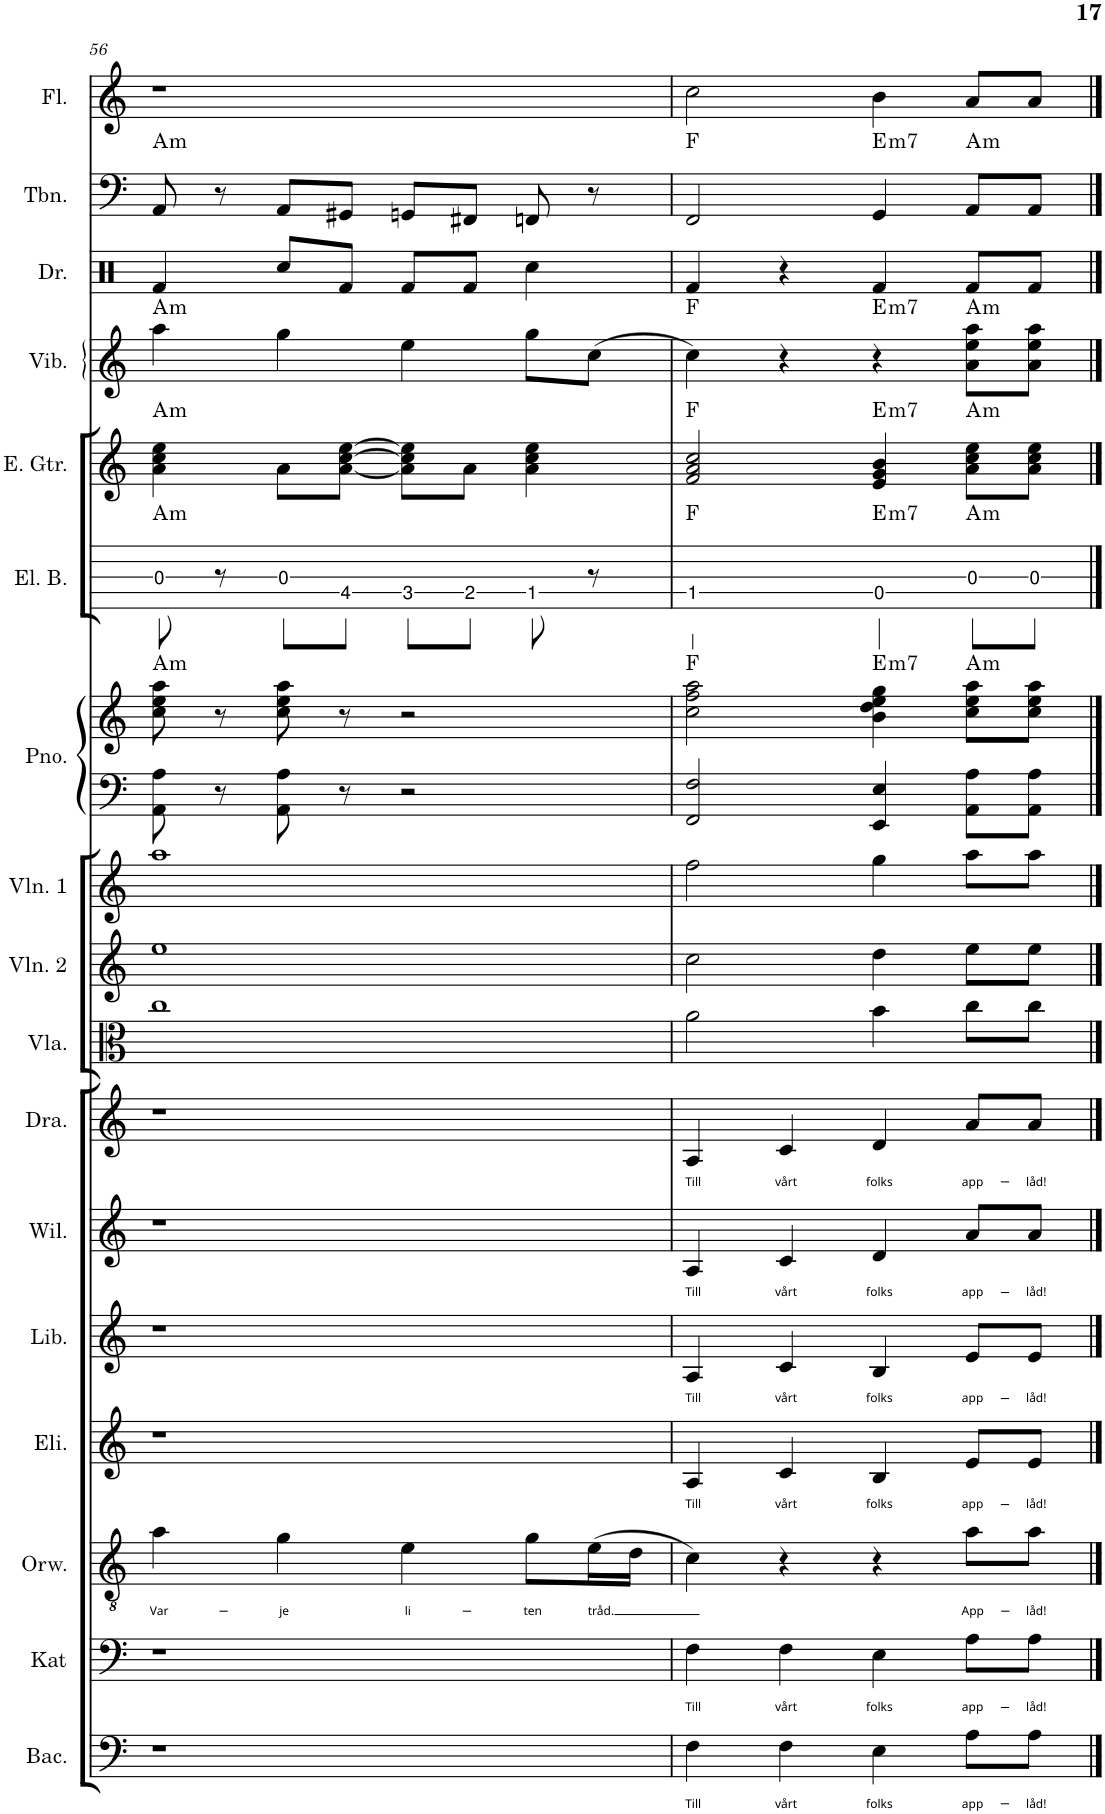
**kern	**text	**kern	**text	**kern	**text	**kern	**text	**kern	**text	**kern	**text	**kern	**text	**kern	**kern	**kern	**kern	**kern	**harte	**kern	**kern	**kern	**harte	**kern	**kern	**harte	**kern
*part17	*part17	*part16	*part16	*part15	*part15	*part14	*part14	*part13	*part13	*part12	*part12	*part11	*part11	*part10	*part9	*part8	*part7	*part7	*part7	*part6	*part5	*part4	*part4	*part3	*part2	*part2	*part1
*staff18	*staff18	*staff17	*staff17	*staff16	*staff16	*staff15	*staff15	*staff14	*staff14	*staff13	*staff13	*staff12	*staff12	*staff11	*staff10	*staff9	*staff8	*staff7	*	*staff6	*staff5	*staff4	*	*staff3	*staff2	*	*staff1
*I"Bacon	*	*I"Kat	*	*I"Orwen	*	*I"Elisabet	*	*I"Libby	*	*I"Wilma Shakespeare	*	*I"Drake	*	*I"Viola	*I"Violin 2	*I"Violin 1	*I"Piano	*	*	*I"5-str. Electric Bass	*I"Electric Guitar	*I"Vibraphone	*	*I"Drum Set	*I"Trombone	*	*I"Flute
*I'Bac.	*	*I'Kat	*	*I'Orw.	*	*I'Eli.	*	*I'Lib.	*	*I'Wil.	*	*I'Dra.	*	*I'Vla.	*I'Vln. 2	*I'Vln. 1	*I'Pno.	*	*	*I'El. B.	*I'E. Gtr.	*I'Vib.	*	*I'Dr.	*I'Tbn.	*	*I'Fl.
!!LO:PB:g=z
*clefF4	*	*clefF4	*	*clefGv2	*	*clefG2	*	*clefG2	*	*clefG2	*	*clefG2	*	*clefC3	*clefG2	*clefG2	*clefF4	*clefG2	*	*	*clefG2	*clefG2	*	*clefX	*clefF4	*	*clefG2
*	*	*	*	*Trd7c12	*	*	*	*	*	*	*	*	*	*	*	*	*	*	*	*Trd7c12	*Trd7c12	*	*	*	*	*	*Trd-7c-12
*k[]	*	*k[]	*	*k[]	*	*k[]	*	*k[]	*	*k[]	*	*k[]	*	*k[]	*k[]	*k[]	*k[]	*k[]	*	*k[]	*k[]	*k[]	*	*k[]	*k[]	*	*k[]
*M4/4	*	*M4/4	*	*M4/4	*	*M4/4	*	*M4/4	*	*M4/4	*	*M4/4	*	*M4/4	*M4/4	*M4/4	*M4/4	*M4/4	*	*M4/4	*M4/4	*M4/4	*	*M4/4	*M4/4	*	*M4/4
=56	=56	=56	=56	=56	=56	=56	=56	=56	=56	=56	=56	=56	=56	=56	=56	=56	=56	=56	=56	=56	=56	=56	=56	=56	=56	=56	=56
!	!	!	!	!	!LO:LY:b	!	!	!	!	!	!	!	!	!	!	!	!	!	!LO:H:kt=m	!	!	!	!LO:H:kt=m	!	!	!LO:H:kt=m	!
1r	.	1r	.	4a\	Var-	1r	.	1r	.	1r	.	1r	.	1cc	1ee	1aa	8AA\ 8A\	8cc\ 8ee\ 8aa\	A:min	8AA\	4a\ 4cc\ 4ee\	4aa\	A:min	4Rf/	8AA/	A:min	1r
.	.	.	.	.	.	.	.	.	.	.	.	.	.	.	.	.	8r	8r	.	8r	.	.	.	.	8r	.	.
!	!	!	!	!	!LO:LY:b	!	!	!	!	!	!	!	!	!	!	!	!	!	!	!	!	!	!	!	!	!	!
.	.	.	.	4g\	-je	.	.	.	.	.	.	.	.	.	.	.	8AA\ 8A\	8cc\ 8ee\ 8aa\	.	8AA\L	8a\L	4gg\	.	8Rcc/L	8AA/L	.	.
.	.	.	.	.	.	.	.	.	.	.	.	.	.	.	.	.	8r	8r	.	8GG#\J	[8a\ [8cc\ [8ee\J	.	.	8Rf/J	8GG#X/J	.	.
!	!	!	!	!	!LO:LY:b	!	!	!	!	!	!	!	!	!	!	!	!	!	!	!	!	!	!	!	!	!	!
.	.	.	.	4e\	li-	.	.	.	.	.	.	.	.	.	.	.	2r	2r	.	8GG\L	8a\] 8cc\] 8ee\]L	4ee\	.	8Rf/L	8GGn/L	.	.
.	.	.	.	.	.	.	.	.	.	.	.	.	.	.	.	.	.	.	.	8FF#\J	8a\J	.	.	8Rf/J	8FF#X/J	.	.
!	!	!	!	!	!LO:LY:b	!	!	!	!	!	!	!	!	!	!	!	!	!	!	!	!	!	!	!	!	!	!
.	.	.	.	8g\L	-ten	.	.	.	.	.	.	.	.	.	.	.	.	.	.	8FF\	4a\ 4cc\ 4ee\	8gg\L	.	4Rcc\	8FFn/	.	.
!	!	!	!	!	!LO:LY:b	!	!	!	!	!	!	!	!	!	!	!	!	!	!	!	!	!	!	!	!	!	!
.	.	.	.	(16e\L	tråd.	.	.	.	.	.	.	.	.	.	.	.	.	.	.	8r	.	(8cc\J	.	.	8r	.	.
.	.	.	.	16d\JJ	.	.	.	.	.	.	.	.	.	.	.	.	.	.	.	.	.	.	.	.	.	.	.
=57	=57	=57	=57	=57	=57	=57	=57	=57	=57	=57	=57	=57	=57	=57	=57	=57	=57	=57	=57	=57	=57	=57	=57	=57	=57	=57	=57
!	!LO:LY:b	!	!LO:LY:b	!	!	!	!LO:LY:b	!	!LO:LY:b	!	!LO:LY:b	!	!LO:LY:b	!	!	!	!	!	!	!	!	!	!	!	!	!	!
4F\	Till	4F\	Till	4c\)	.	4A/	Till	4A/	Till	4A/	Till	4A/	Till	2a\	2cc\	2ff\	2FF/ 2F/	2cc\ 2ff\ 2aa\	F:maj	2FF\	2f/ 2a/ 2cc/	4cc\)	F:maj	4Rf/	2FF/	F:maj	2cc\
!	!LO:LY:b	!	!LO:LY:b	!	!	!	!LO:LY:b	!	!LO:LY:b	!	!LO:LY:b	!	!LO:LY:b	!	!	!	!	!	!	!	!	!	!	!	!	!	!
4F\	vårt	4F\	vårt	4r	.	4c/	vårt	4c/	vårt	4c/	vårt	4c/	vårt	.	.	.	.	.	.	.	.	4r	.	4r	.	.	.
!	!LO:LY:b	!	!LO:LY:b	!	!	!	!LO:LY:b	!	!LO:LY:b	!	!LO:LY:b	!	!LO:LY:b	!	!	!	!	!	!LO:H:kt=m7	!	!	!	!LO:H:kt=m7	!	!	!LO:H:kt=m7	!
4E\	folks	4E\	folks	4r	.	4B/	folks	4B/	folks	4d/	folks	4d/	folks	4b\	4dd\	4gg\	4EE/ 4E/	4b\ 4dd\ 4ee\ 4gg\	E:min7	4EE\	4e/ 4g/ 4b/	4r	E:min7	4Rf/	4GG/	E:min7	4b\
!	!LO:LY:b	!	!LO:LY:b	!	!LO:LY:b	!	!LO:LY:b	!	!LO:LY:b	!	!LO:LY:b	!	!LO:LY:b	!	!	!	!	!	!LO:H:kt=m	!	!	!	!LO:H:kt=m	!	!	!LO:H:kt=m	!
8A\L	app-	8A\L	app-	8a\L	App-	8e/L	app-	8e/L	app-	8a/L	app-	8a/L	app-	8cc\L	8ee\L	8aa\L	8AA\ 8A\L	8cc\ 8ee\ 8aa\L	A:min	8AA\L	8a\ 8cc\ 8ee\L	8a\ 8ee\ 8aa\L	A:min	8Rf/L	8AA/L	A:min	8a/L
!	!LO:LY:b	!	!LO:LY:b	!	!LO:LY:b	!	!LO:LY:b	!	!LO:LY:b	!	!LO:LY:b	!	!LO:LY:b	!	!	!	!	!	!	!	!	!	!	!	!	!	!
8A\J	-låd!	8A\J	-låd!	8a\J	-låd!	8e/J	-låd!	8e/J	-låd!	8a/J	-låd!	8a/J	-låd!	8cc\J	8ee\J	8aa\J	8AA\ 8A\J	8cc\ 8ee\ 8aa\J	.	8AA\J	8a\ 8cc\ 8ee\J	8a\ 8ee\ 8aa\J	.	8Rf/J	8AA/J	.	8a/J
==	==	==	==	==	==	==	==	==	==	==	==	==	==	==	==	==	==	==	==	==	==	==	==	==	==	==	==
*-	*-	*-	*-	*-	*-	*-	*-	*-	*-	*-	*-	*-	*-	*-	*-	*-	*-	*-	*-	*-	*-	*-	*-	*-	*-	*-	*-
